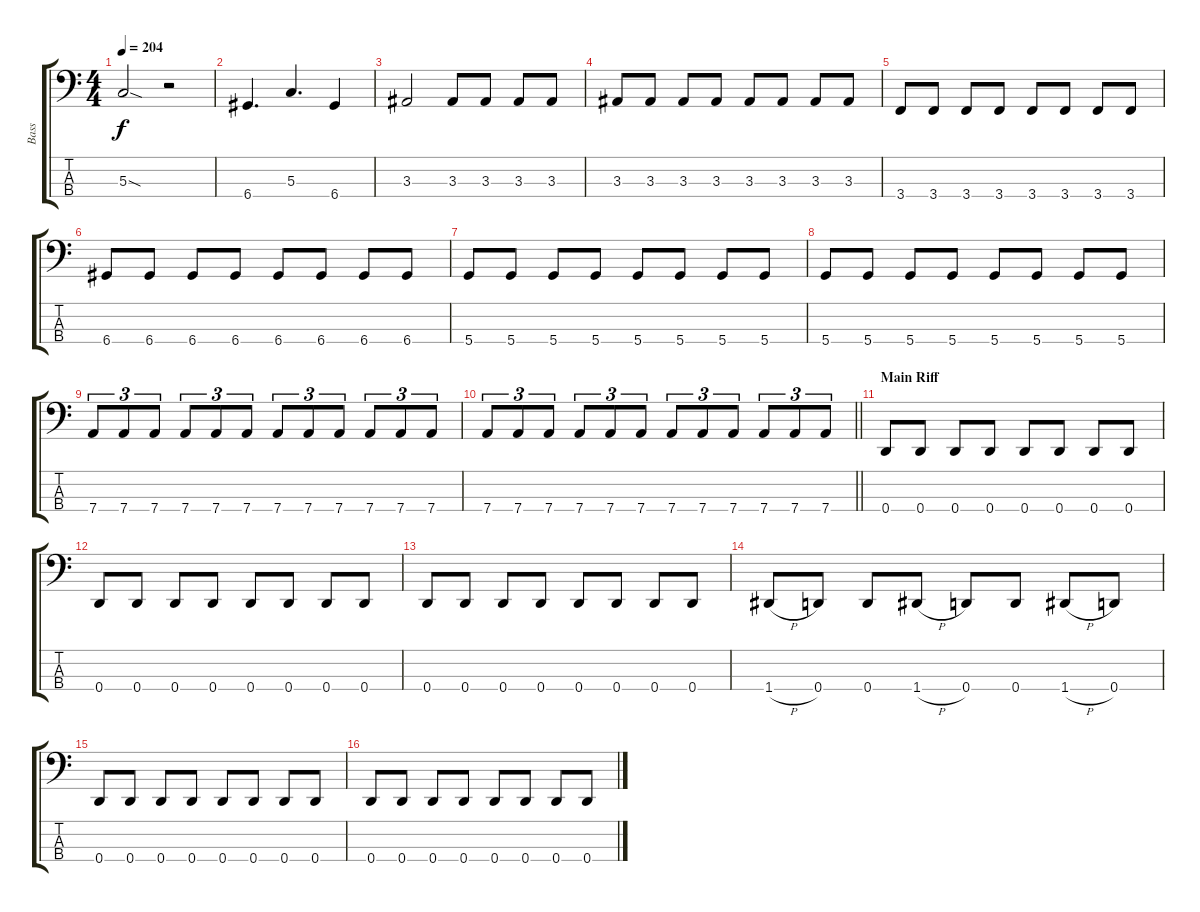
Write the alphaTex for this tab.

\track ("Bass" "Bass") {instrument electricbasspick}
\staff {score tabs}
\tuning (F2 C2 G1 D1) {hide}
\ts (4 4)
\tempo 204
\clef f4
\ks c
5.3{sod}.2{dy f} r.2 |
6.4.4{d} 5.3.4{d} 6.4.4 |
3.3.2 3.3.8 3.3.8 3.3.8 3.3.8 |
3.3.8 3.3.8 3.3.8 3.3.8 3.3.8 3.3.8 3.3.8 3.3.8 |
3.4.8 3.4.8 3.4.8 3.4.8 3.4.8 3.4.8 3.4.8 3.4.8 |
6.4.8 6.4.8 6.4.8 6.4.8 6.4.8 6.4.8 6.4.8 6.4.8 |
5.4.8 5.4.8 5.4.8 5.4.8 5.4.8 5.4.8 5.4.8 5.4.8 |
5.4.8 5.4.8 5.4.8 5.4.8 5.4.8 5.4.8 5.4.8 5.4.8 |
7.4.8{tu (3 2)} 7.4.8{tu (3 2)} 7.4.8{tu (3 2)} 7.4.8{tu (3 2)} 7.4.8{tu (3 2)} 7.4.8{tu (3 2)} 7.4.8{tu (3 2)} 7.4.8{tu (3 2)} 7.4.8{tu (3 2)} 7.4.8{tu (3 2)} 7.4.8{tu (3 2)} 7.4.8{tu (3 2)} |
\barLineRight lightlight
7.4.8{tu (3 2)} 7.4.8{tu (3 2)} 7.4.8{tu (3 2)} 7.4.8{tu (3 2)} 7.4.8{tu (3 2)} 7.4.8{tu (3 2)} 7.4.8{tu (3 2)} 7.4.8{tu (3 2)} 7.4.8{tu (3 2)} 7.4.8{tu (3 2)} 7.4.8{tu (3 2)} 7.4.8{tu (3 2)} |
\section ("" "Main Riff")
0.4.8 0.4.8 0.4.8 0.4.8 0.4.8 0.4.8 0.4.8 0.4.8 |
0.4.8 0.4.8 0.4.8 0.4.8 0.4.8 0.4.8 0.4.8 0.4.8 |
0.4.8 0.4.8 0.4.8 0.4.8 0.4.8 0.4.8 0.4.8 0.4.8 |
1.4{h}.8 0.4.8 0.4.8 1.4{h}.8 0.4.8 0.4.8 1.4{h}.8 0.4.8 |
0.4.8 0.4.8 0.4.8 0.4.8 0.4.8 0.4.8 0.4.8 0.4.8 |
0.4.8 0.4.8 0.4.8 0.4.8 0.4.8 0.4.8 0.4.8 0.4.8
